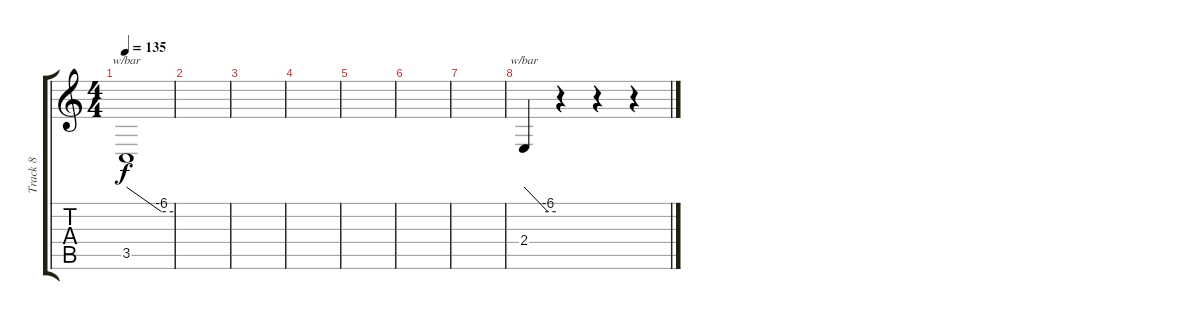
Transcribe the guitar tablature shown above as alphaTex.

\track ("Track 8" "Track 8") {instrument timpani}
\staff {score tabs}
\tuning (E4 B3 G3 D3 A2 E2) {hide}
\ts (4 4)
\tempo 135
\clef g2
\ks c
3.5.1{tbe (custom default 0 0 45 -24 60 -24) dy f} |
|
|
|
|
|
|
2.4.4{tbe (custom default 0 0 45 -24 60 -24)} r.4 r.4 r.4
